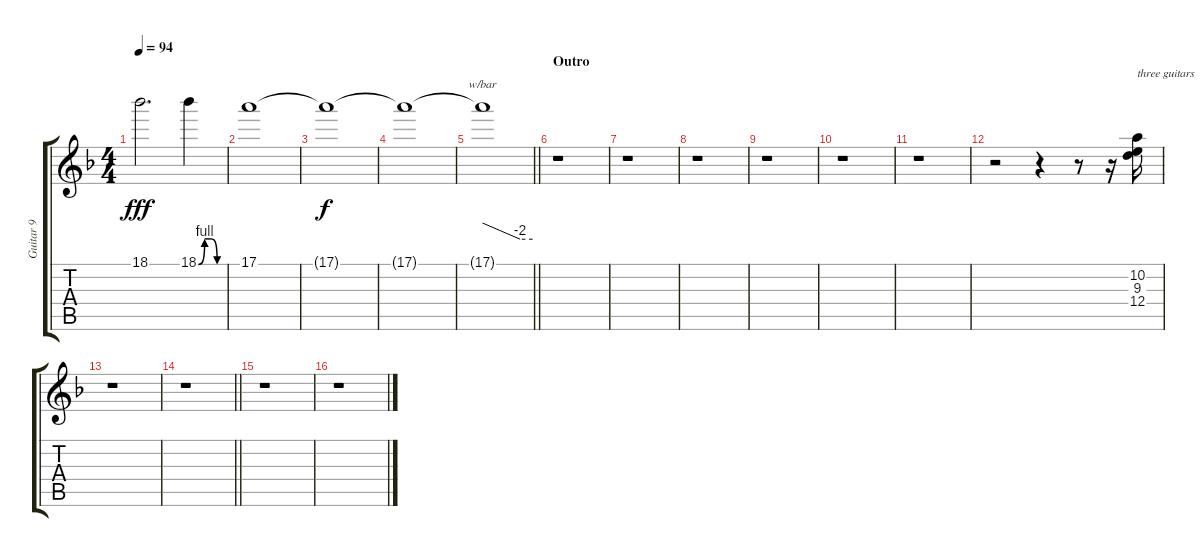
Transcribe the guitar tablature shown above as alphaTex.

\track ("Guitar 9" "Guitar 9") {instrument distortionguitar}
\staff {score tabs}
\tuning (E4 B3 G3 D3 A2 E2) {hide}
\ts (4 4)
\tempo 94
\clef g2
\ks f
18.1.2{d dy fff} 18.1{be (custom 0 0 15 4 30 4 45 0 60 0)}.4 |
17.1.1 |
17.1{t}.1{dy f} |
17.1{t}.1 |
\barLineRight lightlight
17.1{t}.1{tbe (custom default 0 0 45 -8 60 -8)} |
\section ("" "Outro")
r.1 |
r.1 |
r.1 |
r.1 |
r.1 |
r.1 |
r.2 r.4 r.8 r.16 (10.2 9.3 12.4).16{txt "three guitars"} |
r.1 |
\barLineRight lightlight
r.1 |
r.1 |
r.1
